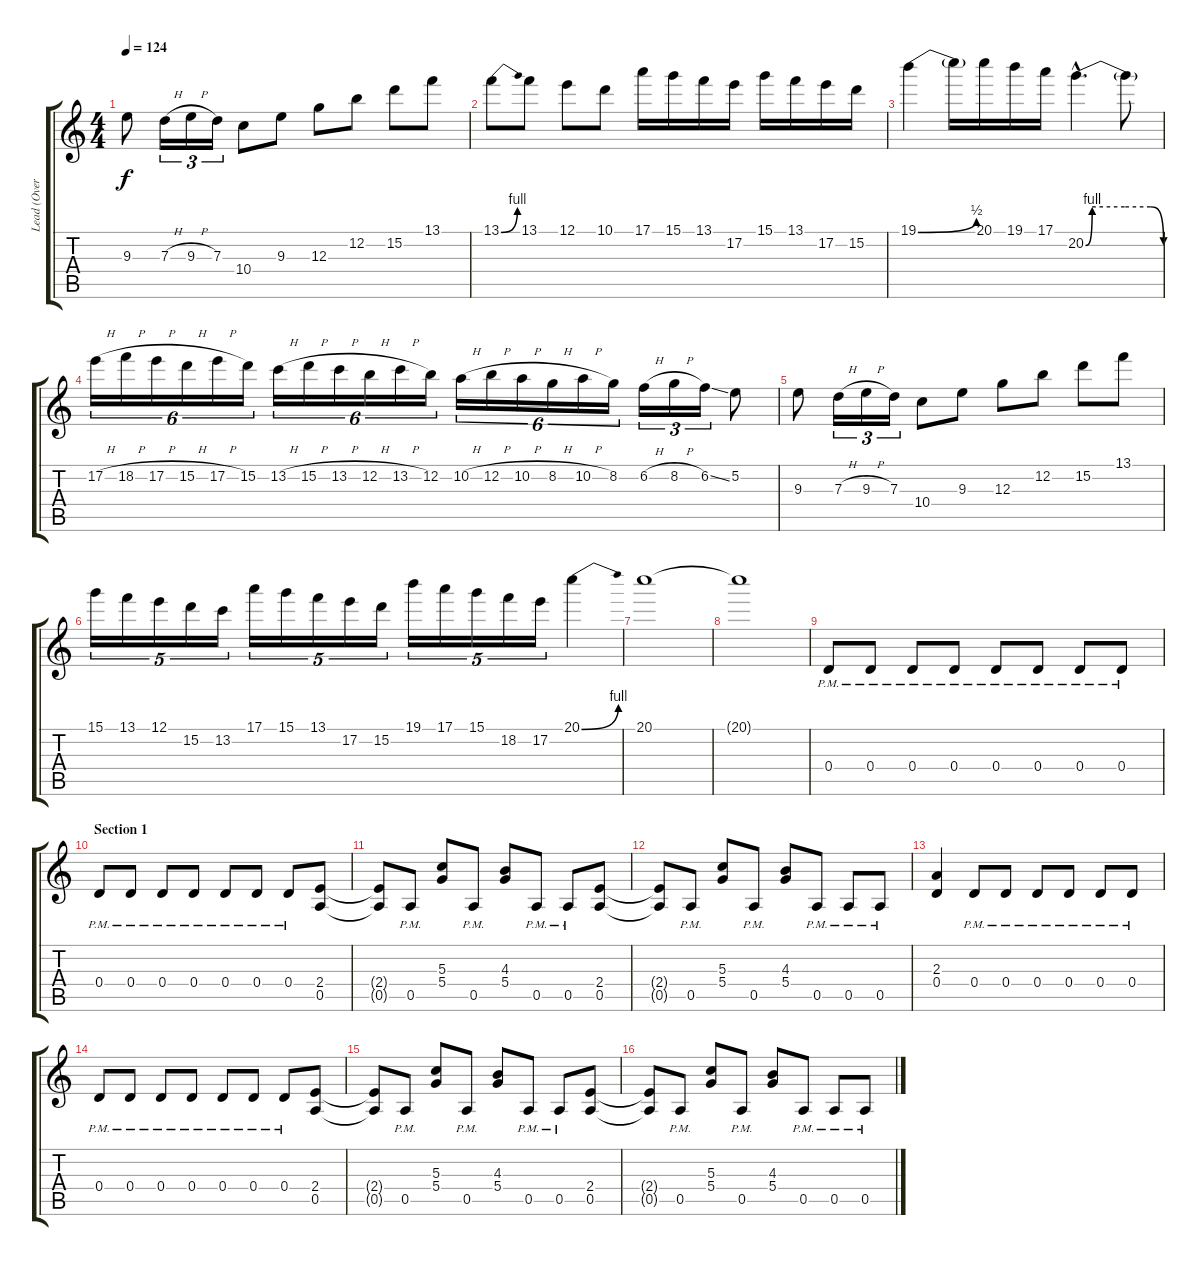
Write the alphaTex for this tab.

\track ("Lead (Overdub)" "Lead (Over") {instrument overdrivenguitar}
\staff {score tabs}
\tuning (E4 B3 G3 D3 A2 E2) {hide}
\ts (4 4)
\tempo 124
\clef g2
\ks c
9.3.8{dy f} 7.3{h}.16{tu (3 2)} 9.3{h}.16{tu (3 2)} 7.3.16{tu (3 2)} 10.4.8 9.3.8 12.3.8 12.2.8 15.2.8 13.1.8 |
13.1{be (bend 0 0 60 4)}.8 13.1.8 12.1.8 10.1.8 17.1.16 15.1.16 13.1.16 17.2.16 15.1.16 13.1.16 17.2.16 15.2.16 |
19.1{be (bend 0 0 60 2)}.4 19.1{t}.16 20.1.16 19.1.16 17.1.16 20.2{be (custom 0 0 5 4 30 4 50 4 60 0) hac}.4{d} 20.2{t}.8 |
17.2{h}.16{tu (6 4)} 18.2{h}.16{tu (6 4)} 17.2{h}.16{tu (6 4)} 15.2{h}.16{tu (6 4)} 17.2{h}.16{tu (6 4)} 15.2.16{tu (6 4)} 13.2{h}.16{tu (6 4)} 15.2{h}.16{tu (6 4)} 13.2{h}.16{tu (6 4)} 12.2{h}.16{tu (6 4)} 13.2{h}.16{tu (6 4)} 12.2.16{tu (6 4)} 10.2{h}.16{tu (6 4)} 12.2{h}.16{tu (6 4)} 10.2{h}.16{tu (6 4)} 8.2{h}.16{tu (6 4)} 10.2{h}.16{tu (6 4)} 8.2.16{tu (6 4)} 6.2{h}.16{tu (3 2)} 8.2{h}.16{tu (3 2)} 6.2{ss}.16{tu (3 2)} 5.2.8 |
9.3.8 7.3{h}.16{tu (3 2)} 9.3{h}.16{tu (3 2)} 7.3.16{tu (3 2)} 10.4.8 9.3.8 12.3.8 12.2.8 15.2.8 13.1.8 |
15.1.16{tu (5 4)} 13.1.16{tu (5 4)} 12.1.16{tu (5 4)} 15.2.16{tu (5 4)} 13.2.16{tu (5 4)} 17.1.16{tu (5 4)} 15.1.16{tu (5 4)} 13.1.16{tu (5 4)} 17.2.16{tu (5 4)} 15.2.16{tu (5 4)} 19.1.16{tu (5 4)} 17.1.16{tu (5 4)} 15.1.16{tu (5 4)} 18.2.16{tu (5 4)} 17.2.16{tu (5 4)} 20.1{be (bend 0 0 60 4)}.4 |
20.1.1 |
20.1{t}.1 |
0.4{pm}.8 0.4{pm}.8 0.4{pm}.8 0.4{pm}.8 0.4{pm}.8 0.4{pm}.8 0.4{pm}.8 0.4{pm}.8 |
\section ("" "Section 1")
0.4{pm}.8 0.4{pm}.8 0.4{pm}.8 0.4{pm}.8 0.4{pm}.8 0.4{pm}.8 0.4{pm}.8 (2.4 0.5).8 |
(2.4{t} 0.5{t}).8 0.5{pm}.8 (5.3 5.4).8 0.5{pm}.8 (4.3 5.4).8 0.5{pm}.8 0.5{pm}.8 (2.4 0.5).8 |
(2.4{t} 0.5{t}).8 0.5{pm}.8 (5.3 5.4).8 0.5{pm}.8 (4.3 5.4).8 0.5{pm}.8 0.5{pm}.8 0.5{pm}.8 |
(2.3 0.4).4 0.4{pm}.8 0.4{pm}.8 0.4{pm}.8 0.4{pm}.8 0.4{pm}.8 0.4{pm}.8 |
0.4{pm}.8 0.4{pm}.8 0.4{pm}.8 0.4{pm}.8 0.4{pm}.8 0.4{pm}.8 0.4{pm}.8 (2.4 0.5).8 |
(2.4{t} 0.5{t}).8 0.5{pm}.8 (5.3 5.4).8 0.5{pm}.8 (4.3 5.4).8 0.5{pm}.8 0.5{pm}.8 (2.4 0.5).8 |
(2.4{t} 0.5{t}).8 0.5{pm}.8 (5.3 5.4).8 0.5{pm}.8 (4.3 5.4).8 0.5{pm}.8 0.5{pm}.8 0.5{pm}.8
